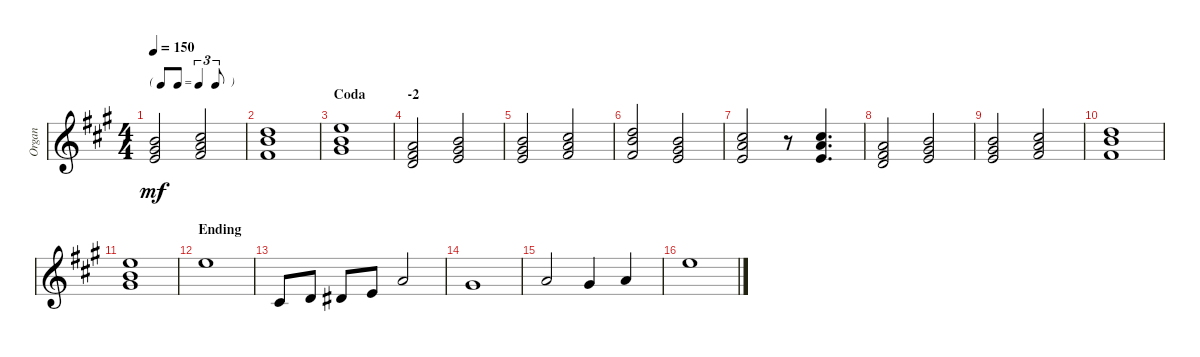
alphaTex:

\track ("Organ" "Organ") {instrument drawbarorgan}
\staff {score}
\tuning (E4 B3 G3 D3 A2 E2 B1) {hide}
\ts (4 4)
\tf triplet8th
\tempo 150
\clef g2
\ks a
(7.1 9.2 9.3).2{dy mf} (2.1 10.2 18.3).2 |
(10.1 12.2 11.3).1 |
\section ("" "Coda")
(4.1 12.2 21.3).1 |
\section ("" "-2")
(5.1 7.2 7.3).2 (0.1 9.2 16.3).2 |
(7.1 9.2 9.3).2 (2.1 10.2 18.3).2 |
(10.1 12.2 11.3).2 (0.1 9.2 16.3).2 |
(9.1 10.2 9.3).2 r.8 (0.1 10.2 18.3).4{d} |
(5.1 7.2 7.3).2 (0.1 9.2 16.3).2 |
(7.1 9.2 9.3).2 (2.1 10.2 18.3).2 |
(10.1 12.2 11.3).1 |
(4.1 12.2 21.3).1 |
\section ("" "Ending")
12.1.1 |
2.2.8 3.2.8 4.2.8 0.1.8 5.1.2 |
4.1.1 |
5.1.2 4.1.4 5.1.4 |
12.1.1
